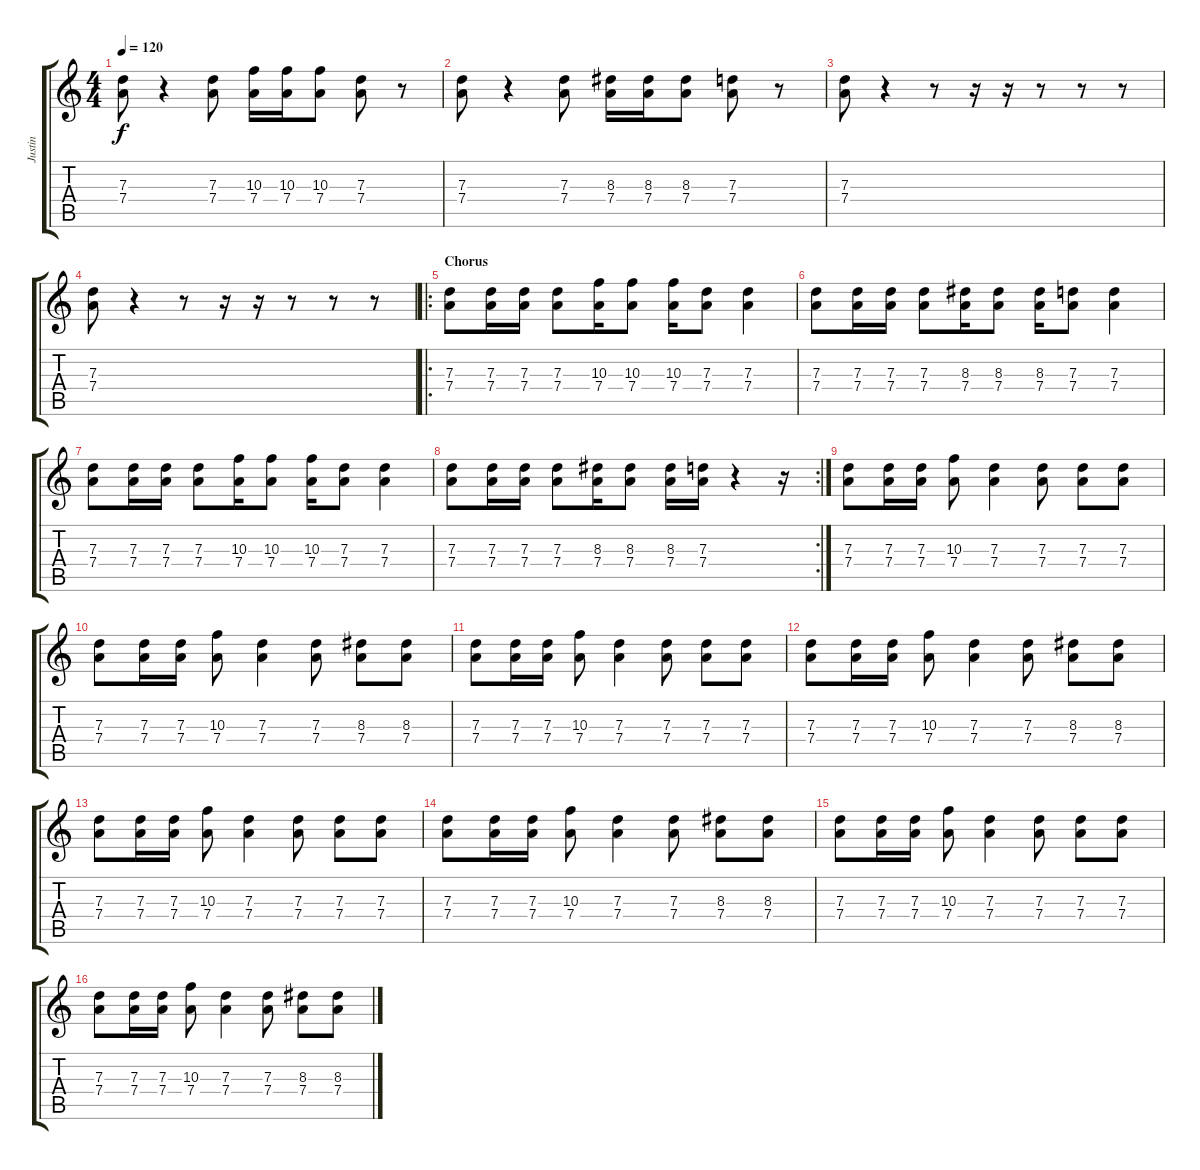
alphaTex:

\track ("Justin" "Justin") {instrument overdrivenguitar}
\staff {score tabs}
\tuning (E4 B3 G3 D3 A2 E2) {hide}
\ts (4 4)
\tempo 120
\clef g2
\ks c
(7.3 7.4).8{dy f} r.4 (7.3 7.4).8 (10.3 7.4).16 (10.3 7.4).16 (10.3 7.4).8 (7.3 7.4).8 r.8 |
(7.3 7.4).8 r.4 (7.3 7.4).8 (8.3 7.4).16 (8.3 7.4).16 (8.3 7.4).8 (7.3 7.4).8 r.8 |
(7.3 7.4).8 r.4 r.8 r.16 r.16 r.8 r.8 r.8 |
(7.3 7.4).8 r.4 r.8 r.16 r.16 r.8 r.8 r.8 |
\ro
\section ("" "Chorus")
(7.3 7.4).8 (7.3 7.4).16 (7.3 7.4).16 (7.3 7.4).8 (10.3 7.4).16 (10.3 7.4).8 (10.3 7.4).16 (7.3 7.4).8 (7.3 7.4).4 |
(7.3 7.4).8 (7.3 7.4).16 (7.3 7.4).16 (7.3 7.4).8 (8.3 7.4).16 (8.3 7.4).8 (8.3 7.4).16 (7.3 7.4).8 (7.3 7.4).4 |
(7.3 7.4).8 (7.3 7.4).16 (7.3 7.4).16 (7.3 7.4).8 (10.3 7.4).16 (10.3 7.4).8 (10.3 7.4).16 (7.3 7.4).8 (7.3 7.4).4 |
\rc 2
(7.3 7.4).8 (7.3 7.4).16 (7.3 7.4).16 (7.3 7.4).8 (8.3 7.4).16 (8.3 7.4).8 (8.3 7.4).16 (7.3 7.4).16 r.4 r.16 |
(7.3 7.4).8 (7.3 7.4).16 (7.3 7.4).16 (10.3 7.4).8 (7.3 7.4).4 (7.3 7.4).8 (7.3 7.4).8 (7.3 7.4).8 |
(7.3 7.4).8 (7.3 7.4).16 (7.3 7.4).16 (10.3 7.4).8 (7.3 7.4).4 (7.3 7.4).8 (8.3 7.4).8 (8.3 7.4).8 |
(7.3 7.4).8 (7.3 7.4).16 (7.3 7.4).16 (10.3 7.4).8 (7.3 7.4).4 (7.3 7.4).8 (7.3 7.4).8 (7.3 7.4).8 |
(7.3 7.4).8 (7.3 7.4).16 (7.3 7.4).16 (10.3 7.4).8 (7.3 7.4).4 (7.3 7.4).8 (8.3 7.4).8 (8.3 7.4).8 |
(7.3 7.4).8 (7.3 7.4).16 (7.3 7.4).16 (10.3 7.4).8 (7.3 7.4).4 (7.3 7.4).8 (7.3 7.4).8 (7.3 7.4).8 |
(7.3 7.4).8 (7.3 7.4).16 (7.3 7.4).16 (10.3 7.4).8 (7.3 7.4).4 (7.3 7.4).8 (8.3 7.4).8 (8.3 7.4).8 |
(7.3 7.4).8 (7.3 7.4).16 (7.3 7.4).16 (10.3 7.4).8 (7.3 7.4).4 (7.3 7.4).8 (7.3 7.4).8 (7.3 7.4).8 |
(7.3 7.4).8 (7.3 7.4).16 (7.3 7.4).16 (10.3 7.4).8 (7.3 7.4).4 (7.3 7.4).8 (8.3 7.4).8 (8.3 7.4).8
